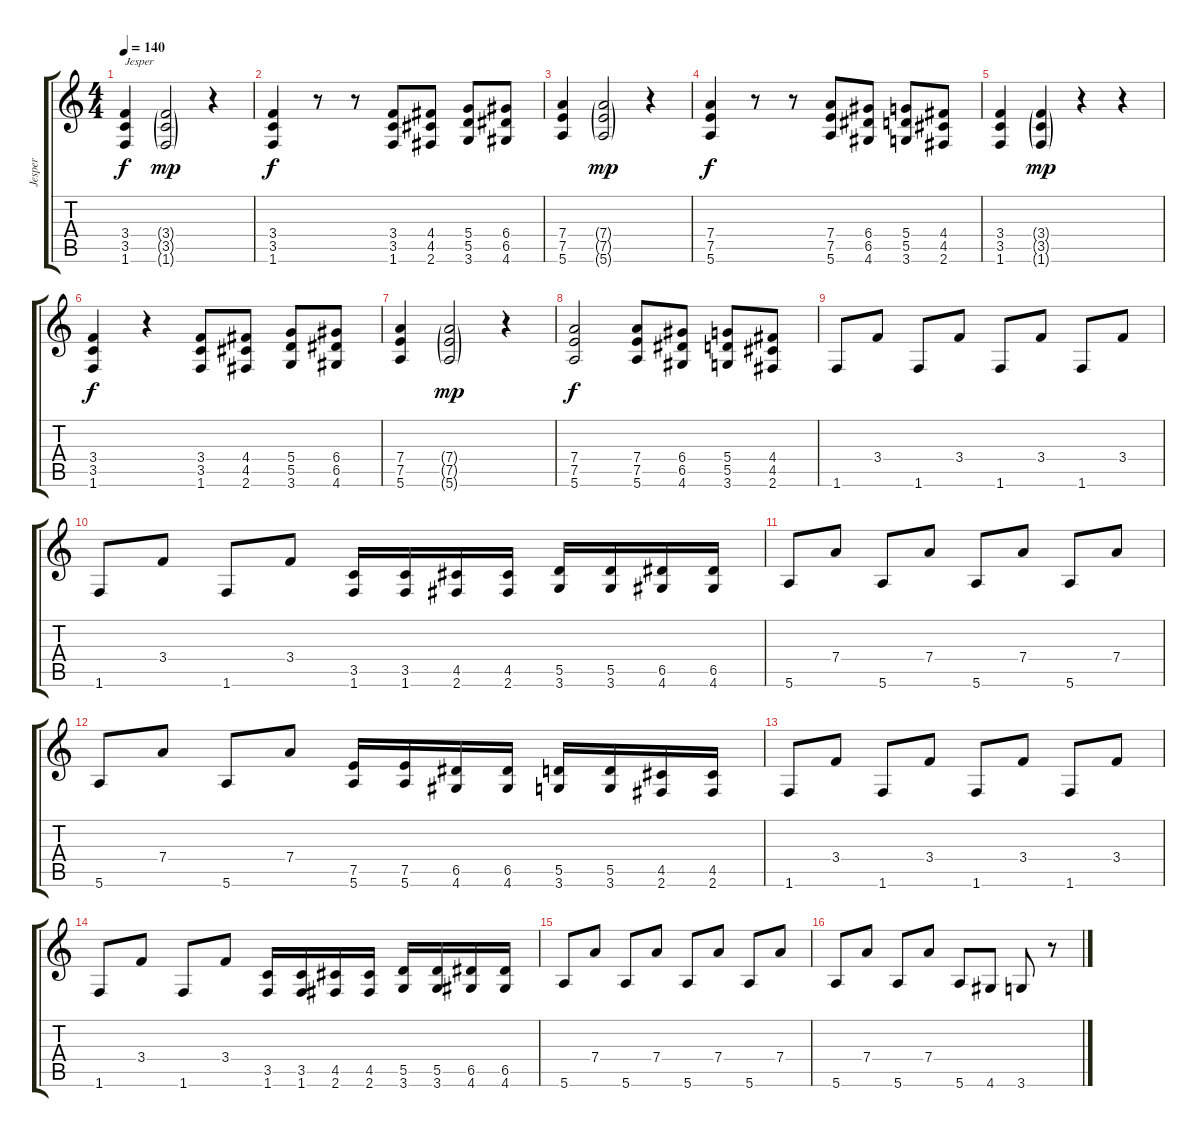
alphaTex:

\track ("Jesper " "Jesper ") {instrument distortionguitar}
\staff {score tabs}
\tuning (E4 B3 G3 D3 A2 E2) {hide}
\ts (4 4)
\tempo 140
\clef g2
\ks c
(3.4 3.5 1.6).4{txt "Jesper" dy f instrument distortionguitar} (3.4{g} 3.5{g} 1.6{g}).2{dy mp} r.4 |
(3.4 3.5 1.6).4{dy f} r.8 r.8 (3.4 3.5 1.6).8 (4.4 4.5 2.6).8 (5.4 5.5 3.6).8 (6.4 6.5 4.6).8 |
(7.4 7.5 5.6).4 (7.4{g} 7.5{g} 5.6{g}).2{dy mp} r.4 |
(7.4 7.5 5.6).4{dy f} r.8 r.8 (7.4 7.5 5.6).8 (6.4 6.5 4.6).8 (5.4 5.5 3.6).8 (4.4 4.5 2.6).8 |
(3.4 3.5 1.6).4 (3.4{g} 3.5{g} 1.6{g}).4{dy mp} r.4 r.4 |
(3.4 3.5 1.6).4{dy f} r.4 (3.4 3.5 1.6).8 (4.4 4.5 2.6).8 (5.4 5.5 3.6).8 (6.4 6.5 4.6).8 |
(7.4 7.5 5.6).4 (7.4{g} 7.5{g} 5.6{g}).2{dy mp} r.4 |
(7.4 7.5 5.6).2{dy f} (7.4 7.5 5.6).8 (6.4 6.5 4.6).8 (5.4 5.5 3.6).8 (4.4 4.5 2.6).8 |
1.6.8 3.4.8 1.6.8 3.4.8 1.6.8 3.4.8 1.6.8 3.4.8 |
1.6.8 3.4.8 1.6.8 3.4.8 (3.5 1.6).16 (3.5 1.6).16 (4.5 2.6).16 (4.5 2.6).16 (5.5 3.6).16 (5.5 3.6).16 (6.5 4.6).16 (6.5 4.6).16 |
5.6.8 7.4.8 5.6.8 7.4.8 5.6.8 7.4.8 5.6.8 7.4.8 |
5.6.8 7.4.8 5.6.8 7.4.8 (7.5 5.6).16 (7.5 5.6).16 (6.5 4.6).16 (6.5 4.6).16 (5.5 3.6).16 (5.5 3.6).16 (4.5 2.6).16 (4.5 2.6).16 |
1.6.8 3.4.8 1.6.8 3.4.8 1.6.8 3.4.8 1.6.8 3.4.8 |
1.6.8 3.4.8 1.6.8 3.4.8 (3.5 1.6).16 (3.5 1.6).16 (4.5 2.6).16 (4.5 2.6).16 (5.5 3.6).16 (5.5 3.6).16 (6.5 4.6).16 (6.5 4.6).16 |
5.6.8 7.4.8 5.6.8 7.4.8 5.6.8 7.4.8 5.6.8 7.4.8 |
5.6.8 7.4.8 5.6.8 7.4.8 5.6.8 4.6.8 3.6.8 r.8
